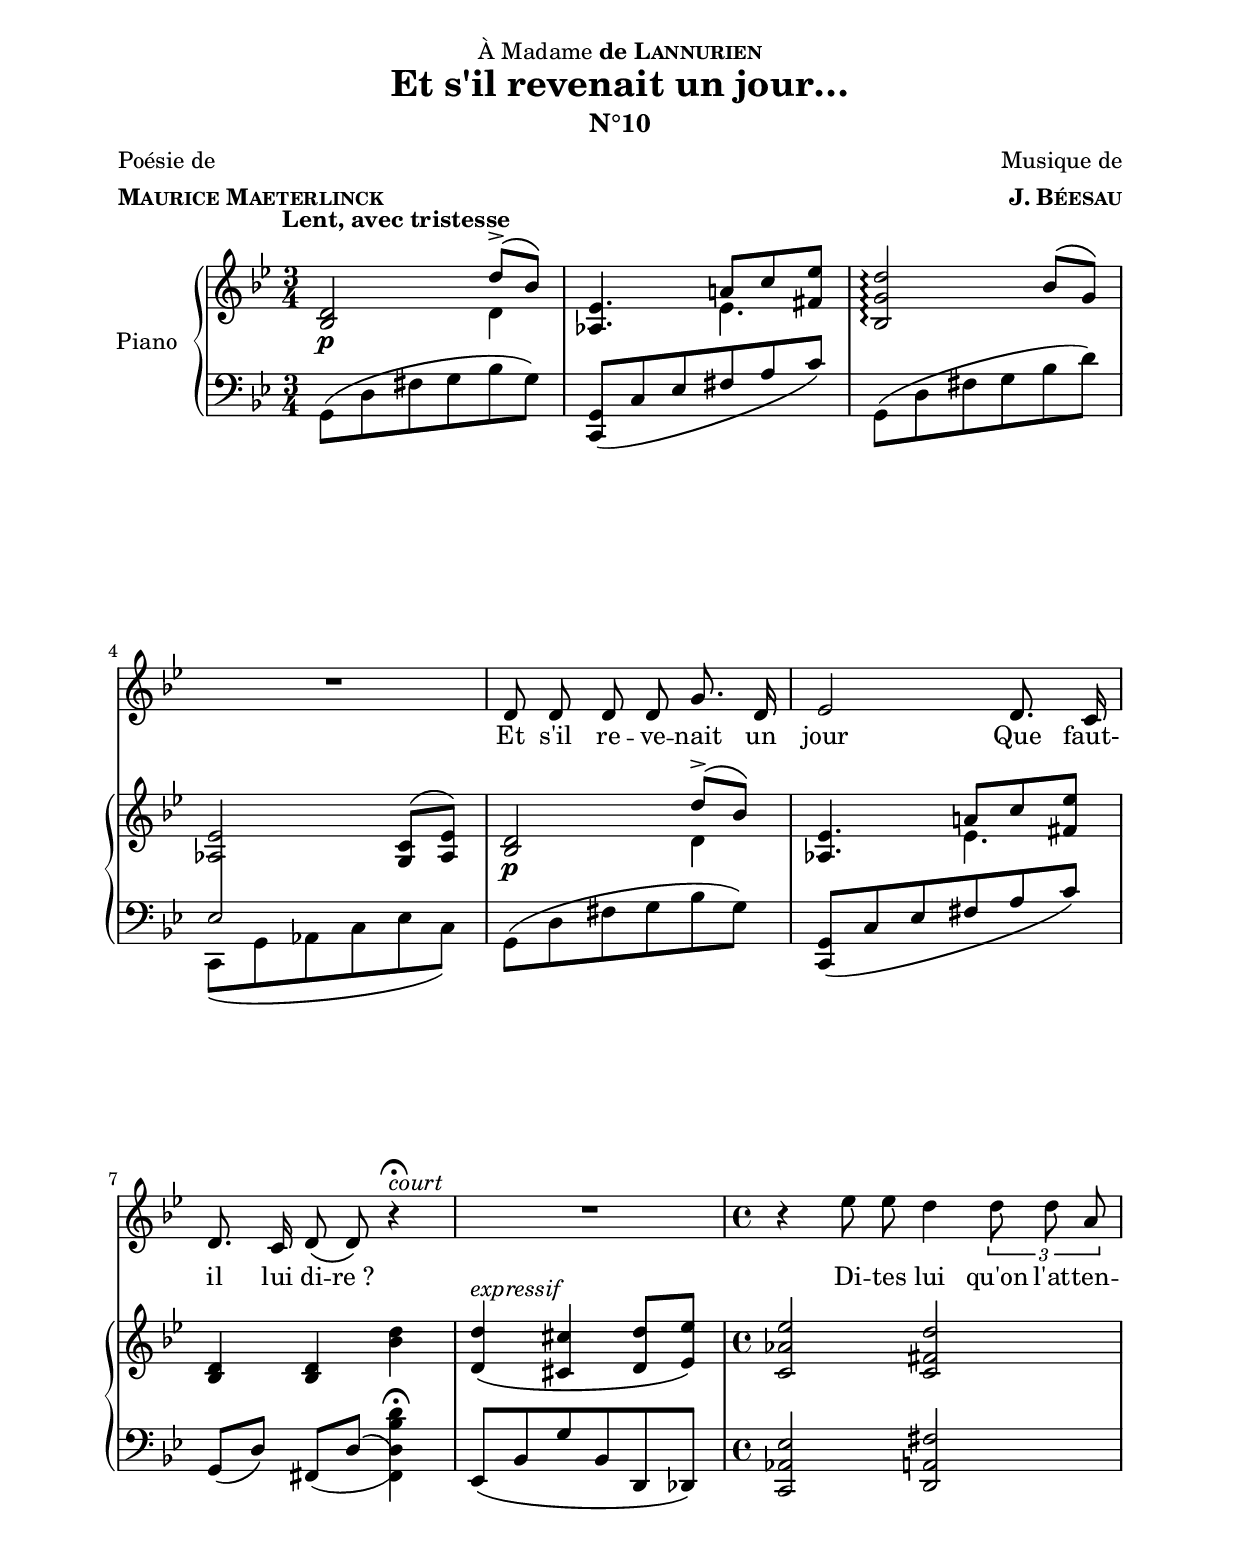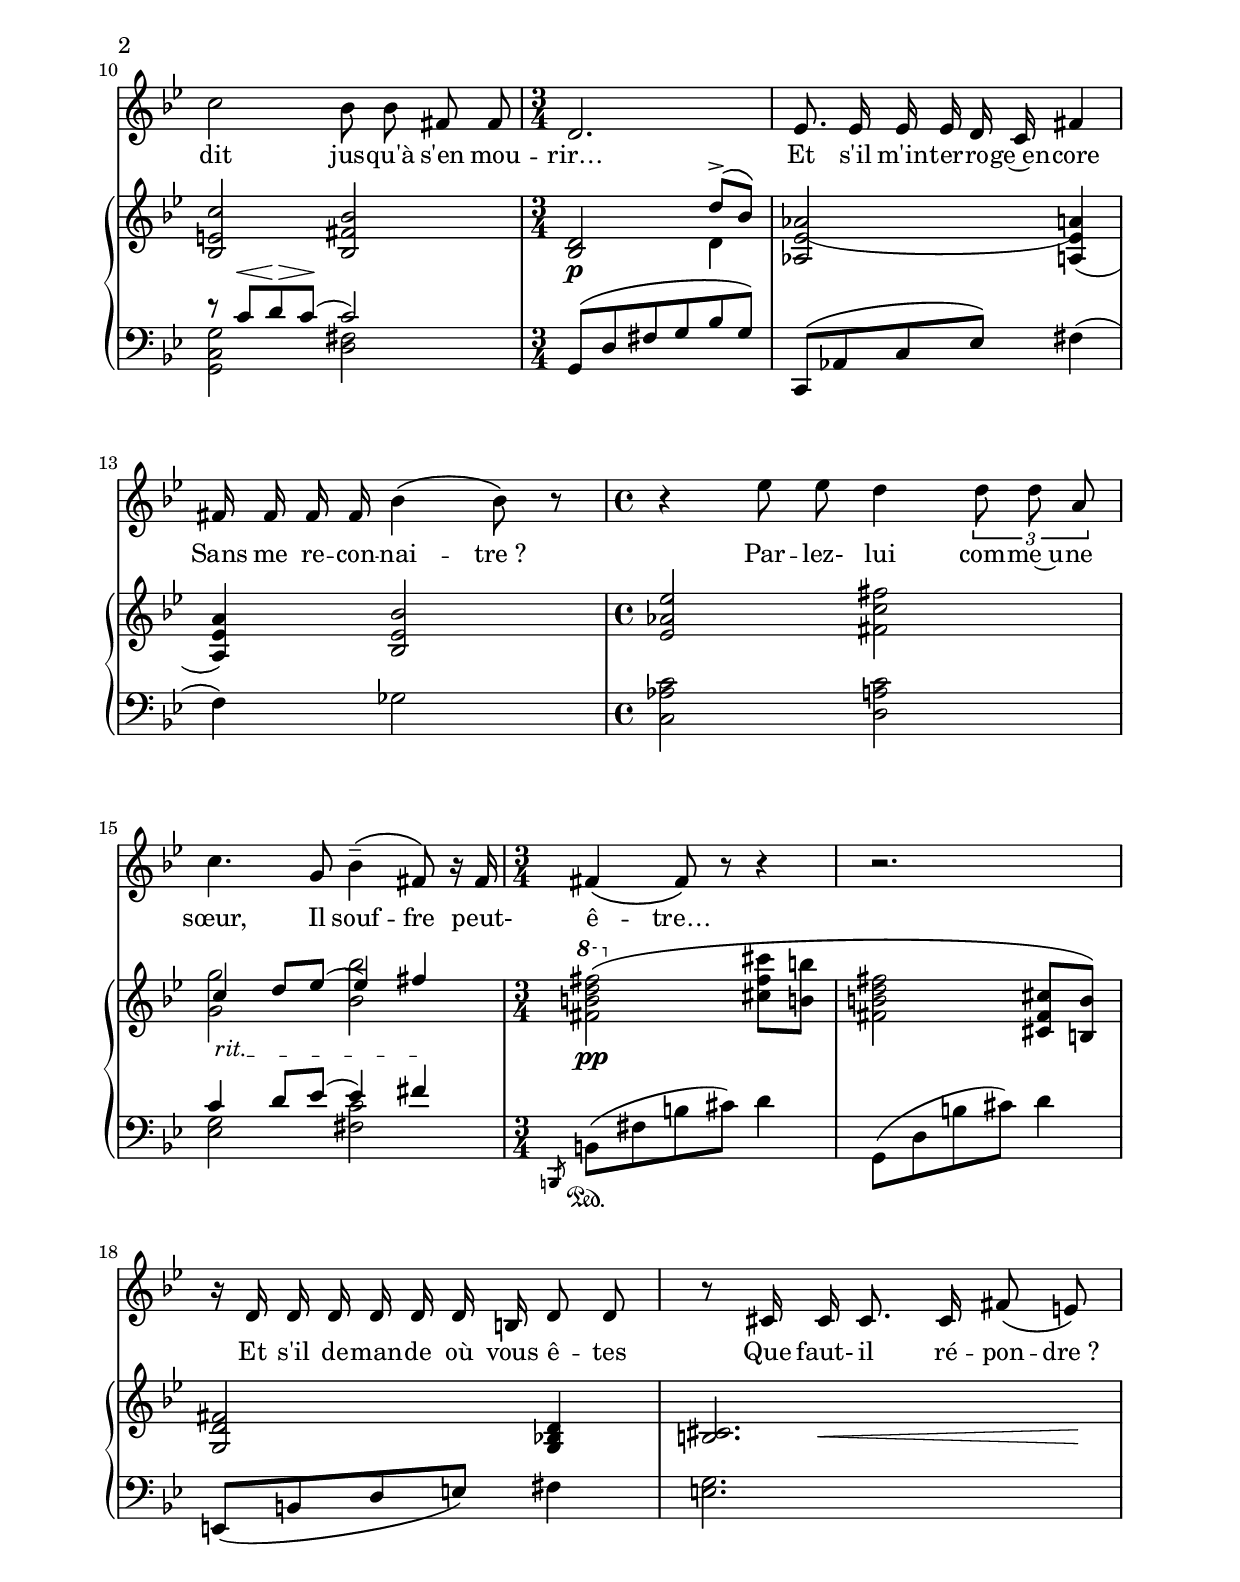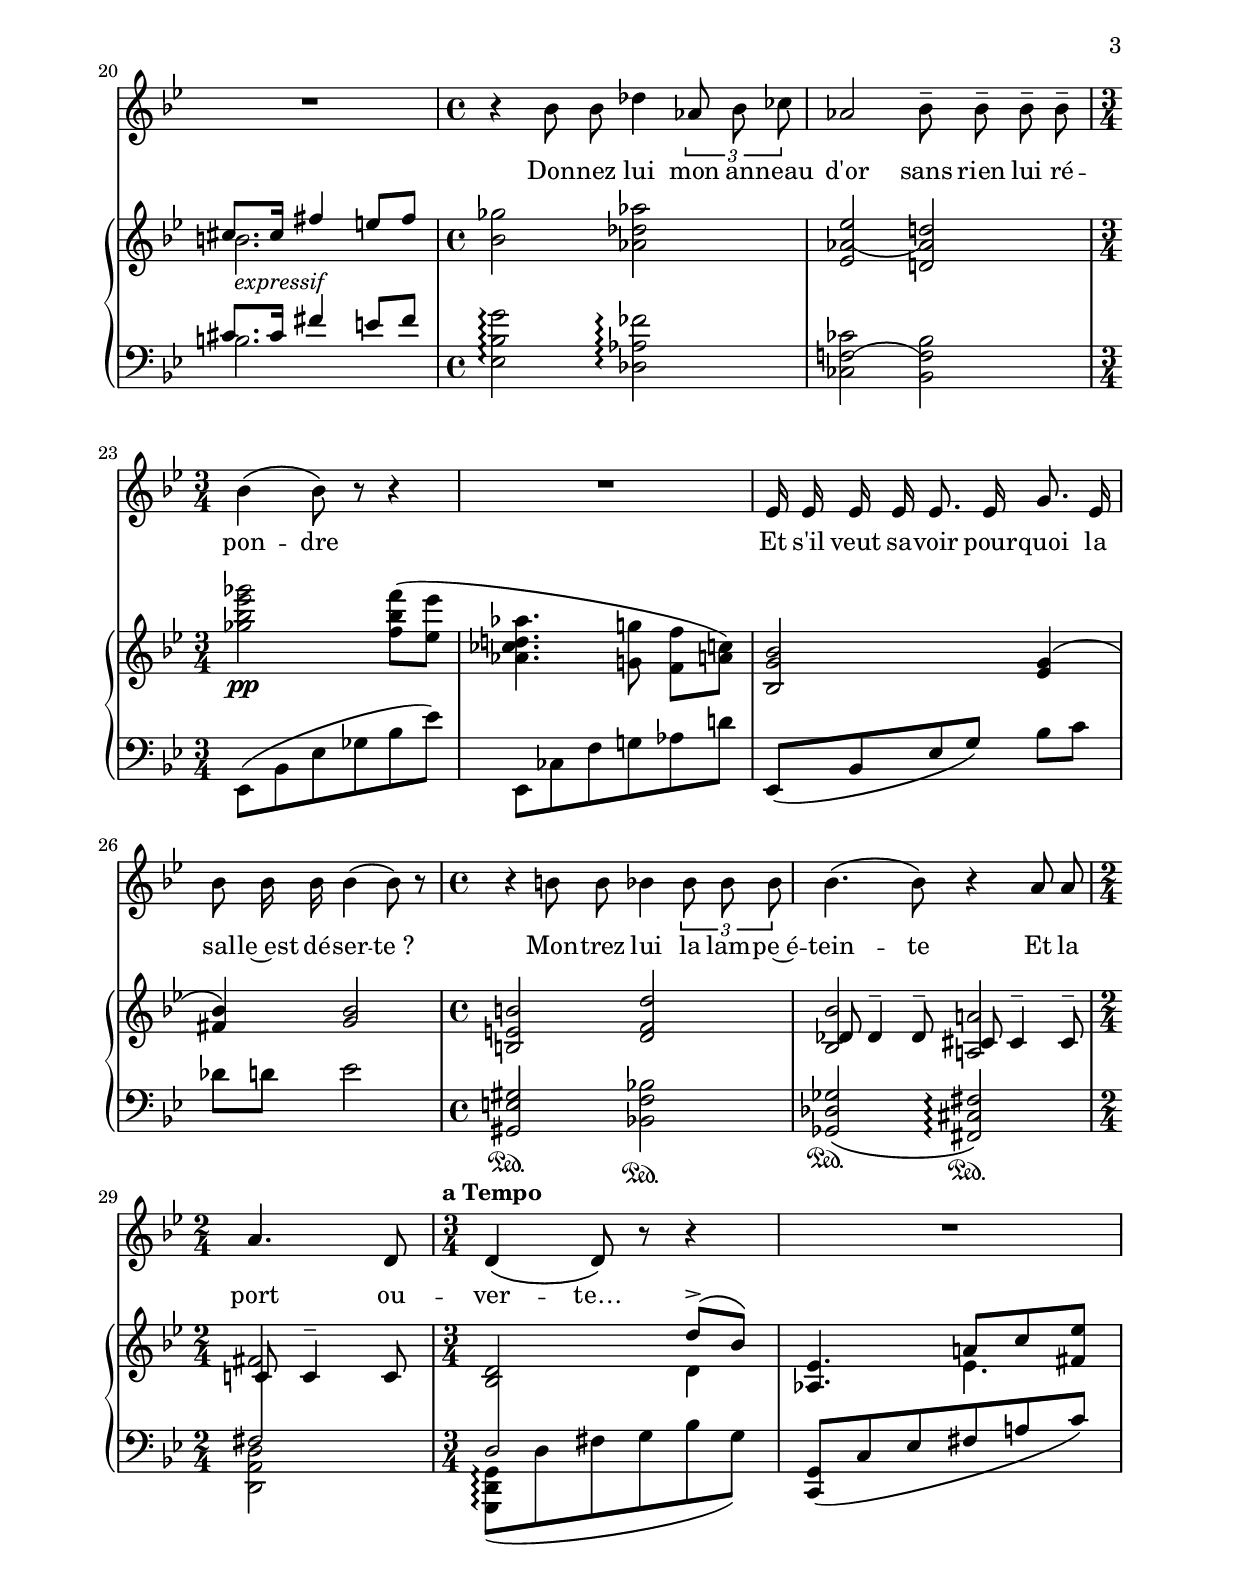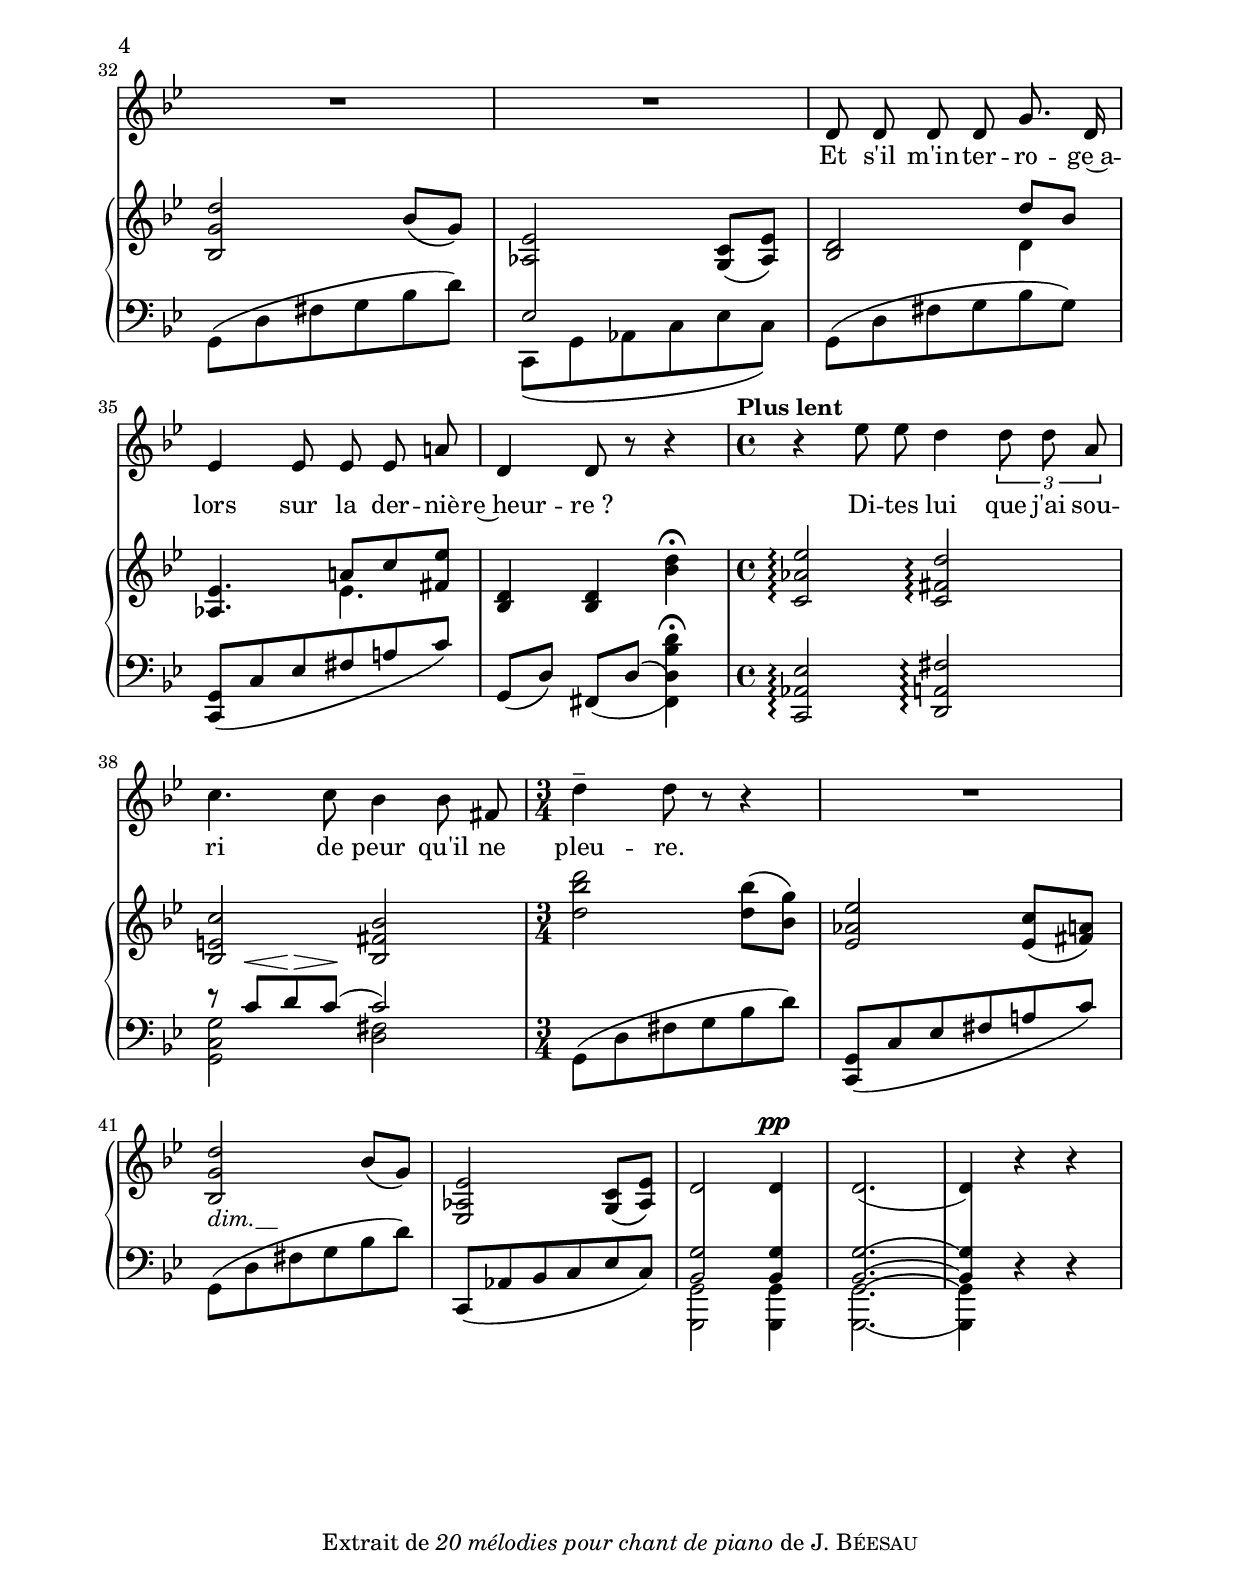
\version "2.22.0"
\language "english"
#(use-modules (ice-9 regex))
#(define-public string-upper-case #f)
#(define accented-char-upper-case? #f)
#(define accented-char-lower-case? #f)
#(let ((lower-case-accented-string "áàâäǎăāãåąæǣćĉčçďđðéèêëěĕēęəĝğģĥħíìîïǐĭīĩįĵķĺŀľļłńňñóòôöǒŏōõǫőøœŕřśŝšşťţþúùûüǔŭūųǘǜǚŵýŷÿȳźž")
(upper-case-accented-string "ÁÀÂÄǍĂĀÃÅĄÆǢĆĈČÇĎĐÐÉÈÊËĚĔĒĘƏĜĞĢĤĦÍÌÎÏǏĬĪĨĮĴĶĹĿĽĻŁŃŇÑÓÒÔÖǑŎŌÕǪŐØŒŔŘŚŜŠŞŤŢÞÚÙÛÜǓŬŪŲǗǛǙŴÝŶŸȲŹŽ"))
(define (group-by-2 chars result)
(if (or (null? chars) (null? (cdr chars)))
(reverse! result)
(group-by-2 (cddr chars)
(cons (string (car chars) (cadr chars))
result))))
(let ((lower-case-accented-chars
(group-by-2 (string->list lower-case-accented-string) (list)))
(upper-case-accented-chars
(group-by-2 (string->list upper-case-accented-string) (list))))
(set! string-upper-case
(lambda (str)
(define (replace-chars str froms tos)
(if (null? froms)
str
(replace-chars (regexp-substitute/global #f (car froms) str
'pre (car tos) 'post)
(cdr froms)
(cdr tos))))
(string-upcase (replace-chars str
lower-case-accented-chars
upper-case-accented-chars))))
(set! accented-char-upper-case?
(lambda (char1 char2)
(member (string char1 char2) upper-case-accented-chars string=?)))
(set! accented-char-lower-case?
(lambda (char1 char2)
(member (string char1 char2) lower-case-accented-chars string=?)))))

#(define-markup-command (smallCaps layout props text) (markup?)
(define (string-list->markup strings lower)
(let ((final-string (string-upper-case
(apply string-append (reverse strings)))))
(if lower
(markup #:fontsize -2 final-string)
final-string)))
(define (make-small-caps rest-chars currents current-is-lower prev-result)
(if (null? rest-chars)
(make-concat-markup (reverse! (cons (string-list->markup
currents current-is-lower)
prev-result)))
(let* ((ch1 (car rest-chars))
(ch2 (and (not (null? (cdr rest-chars))) (cadr rest-chars)))
(this-char-string (string ch1))
(is-lower (char-lower-case? ch1))
(next-rest-chars (cdr rest-chars)))
(cond ((and ch2 (accented-char-lower-case? ch1 ch2))
(set! this-char-string (string ch1 ch2))
(set! is-lower #t)
(set! next-rest-chars (cddr rest-chars)))
((and ch2 (accented-char-upper-case? ch1 ch2))
(set! this-char-string (string ch1 ch2))
(set! is-lower #f)
(set! next-rest-chars (cddr rest-chars))))
(if (or (and current-is-lower is-lower)
(and (not current-is-lower) (not is-lower)))
(make-small-caps next-rest-chars
(cons this-char-string currents)
is-lower
prev-result)
(make-small-caps next-rest-chars
(list this-char-string)
is-lower
(if (null? currents)
prev-result
(cons (string-list->markup
currents current-is-lower)
prev-result)))))))
(interpret-markup layout props
(if (string? text)
(make-small-caps (string->list text) (list) #f (list))
text)))

\paper {
  top-margin = 2 \cm
  bottom-margin = 2 \cm
  left-margin = 2 \cm
  right-margin = 2 \cm

  #(include-special-characters)
}
\header {
  dedication = \markup{\concat {"À Madame " \bold { "de L" \smallCaps "annurien" }}}
  title = "Et s'il revenait un jour…"
  subtitle = "N°10"
  composer = \markup { \right-column { "Musique de" \bold \concat { "J. B" \smallCaps éesau }}}
  poet = \markup { \column { "Poésie de" \bold \concat { M \smallCaps aurice " M" \smallCaps aeterlinck }}}
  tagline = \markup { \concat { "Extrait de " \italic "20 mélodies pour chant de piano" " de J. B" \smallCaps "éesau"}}
}
\score {
  <<
    \new Staff \with {
      instrumentName = "Chant"
    } {
      \clef treble
      \new Voice = "chant" {
        \relative c' { \autoBeamOff
          \key g \minor
          \time 3/4
          \tempo \markup { "Lent, avec tristesse"}
          R2.*3 \break
          R2. d8 d d d g8. d16 ef2 d8. c16 \break
          d8. c16 d8\( d\) r4\fermata^\markup{\italic court} R2. \time 4/4 r4 ef'8 ef d4 \tuplet 3/2 { d8 d a } \pageBreak
          c2 bf8 bf fs fs \time 3/4 d2. ef8. ef16 ef ef d c fs4 \break
          fs16 fs fs fs bf4 \(bf8\) r8 \time 4/4 r4 ef8 ef d4 \tuplet 3/2 { d8 d a} \break
          c4. g8 bf4--\( fs8\) r16 fs16 %{\time 3/4%} fs4\( fs8\) r8 r4 r2. \break
          r16 d16 d d d d d b d8 d r8 cs16 cs cs8. cs16 fs8\( e\) \pageBreak
          R2. \time 4/4 r4 bf'8 bf df4 \tuplet 3/2 { af8 bf cf } af2 bf8-- bf-- bf-- bf-- \time 3/4 \break
          bf4\( bf8\) r8 r4 R2. ef,16 ef ef ef ef8. ef16 g8. ef16 \break
          bf'8 bf16 bf bf4\( bf8\) r8 \time 4/4 r4 b8 b bf4 \tuplet 3/2 { bf8 bf bf } bf4.\( bf8\) r4 a8 a \time 2/4 \break
          a4. d,8 \time 3/4 d4\( d8\) r8 r4 R2. \pageBreak
          R2. R2. d8 d d d g8. d16 \break
          ef4 ef8 ef ef a! d,4 d8 r8 r4 \time 4/4 \tempo "Plus lent" r4 ef'8 ef d4 \tuplet 3/2 { d8 d a } \break
          c4. c8 bf4 bf8 fs \time 3/4 d'4-- d8 r8 r4 R2. \break
          R2. R2. R2. R2. R2.
        }
      }
    }
    \new Lyrics \lyricsto "chant" {
      Et s'il re -- ve -- nait un jour
      Que faut- il lui di -- re&nbsp;?
      Di -- tes lui qu'on l'at -- ten -- dit jus -- qu'à s'en mou -- rir…
      Et s'il m'in -- ter -- ro -- ge~en -- core
      Sans me re -- con -- nai -- tre&nbsp;?
      Par -- lez- lui com -- me~u -- ne sœur,
      Il souf -- fre peut- ê -- tre…
      Et s'il de -- man -- de où vous ê -- tes
      Que faut- il ré -- pon -- dre&nbsp;?
      Don -- nez lui mon an -- neau d'or
      sans rien lui ré -- pon -- dre
      Et s'il veut sa -- voir pour -- quoi
      la sal -- le~est dé -- ser -- te&nbsp;?
      Mon -- trez lui la lam -- pe~é -- tein -- te
      Et la port ou -- ver -- te…
      Et s'il m'in -- ter -- ro -- ge~a -- lors
      sur la der -- niè -- re~heur -- re&nbsp;?
      Di -- tes lui que j'ai sou -- ri
      de peur qu'il ne pleu -- re.
    }
    \new PianoStaff \with {
      instrumentName = "Piano"
    } <<
      \new Staff = "right" \with {
        midiInstrument = "acoustic grand"
      } {
        \clef treble
        <<
          \new Voice {
            \relative c' {
              \key g \minor
              \time 3/4
              % Page 1
              <<{\voiceOne <bf d>2\p d'8->\( bf\)} \new Voice {\voiceTwo s2 d,4}>>\oneVoice <<{\voiceOne <af ef'>4. a'!8 c <fs, ef'> } \new Voice{\voiceTwo s4. ef4.}>> <bf g' d'>2\arpeggio bf'8\( g\)
              <af, ef'>2 <g c>8\( <af ef'>\) <<{\voiceOne <bf d>2\p d'8->\( bf\)} \new Voice {\voiceTwo s2 d,4}>>\oneVoice <<{\voiceOne <af ef'>4. a'!8 c <fs, ef'> } \new Voice{\voiceTwo s4. ef4.}>>\oneVoice
              <bf d>4 <bf d> <bf' d> <d, d'>4\(^\markup{\italic expressif} <cs cs'>4 <d d'>8 <ef ef'>\) \time 4/4 <c af' ef'>2 <c fs d'>2
              % Page 2
              <bf e c'>2 <bf fs' bf>2 \time 3/4 <<{\voiceOne <bf d>2\p d'8->\( bf\)} \new Voice {\voiceTwo s2 d,4}>>\oneVoice <af ef'( af>2 <a ef') a>4(
              <a ef' a>4) <bf ef bf'>2 \time 4/4 <ef af ef'>2 <fs c' fs>
              \override TextSpanner.bound-details.left.text = "rit."
              <<{\voiceOne c'4_\startTextSpan d8 ef( ef4) fs4\stopTextSpan} \new Voice {\voiceTwo <g, g'>2 <bf bf'>2 } >>\oneVoice %{\time 3/4%} \ottava #1 <fs' b d fs>2\pp\( \ottava #0 <cs fs cs'>8 <b b'!> <fs b d fs>2 <cs fs cs'>8 <b b'>\)
              <g d' fs>2 <g bf! d>4 <<{\voiceOne <b cs>2.} {s8 s16 s\< s4 s8 s8\!}>>
              % Page 3
              <<{\voiceOne cs'8. cs16 fs4 e8 fs} \new Voice{\voiceTwo b,2._\markup{\italic expressif}}>> \oneVoice \time 4/4 <bf gf'>2 <af df af'> <ef af( ef'> <d! af') d!>2 %{\time 3/4%}
              <gf' bf ef gf>2\pp <f bf f'>8\( <ef ef'> <af, cf d! af'>4. <g! g'!>8 <f f'>[ <a c>]\) <bf, g' bf>2 \phrasingSlurUp <ef g>4\(
              <fs bf>4\) <g bf>2 <b, e b'>2 <d f d'> <<{\voiceThree df8 df4-- df8-- cs8 cs4-- cs8--} \new Voice {\voiceOne <bf bf'>2 <a! a'!>}>>
              <<{\voiceOne fs'2} \new Voice{\voiceThree \shiftOnnn c!8 c4^- c8}>> \tempo "a Tempo" %{ \time 3/4 %} <bf d>2 <<{\voiceOne d'8->\( bf\)} \new Voice {\voiceTwo d,4}>> <<{\voiceOne <af ef'>4. a'!8 c <fs, ef'> } \new Voice{\voiceTwo s4. ef4.}>>\oneVoice
              % Page 4
              <bf g' d'>2 bf'8\( g\) <af, ef'>2 <g c>8\( <af ef'>\) <<{\voiceOne <bf d>2 d'8 bf} \new Voice {\voiceTwo s2 d,4}>>\oneVoice
              <af ef'>4. <<{\voiceOne a'!8 c <fs, ef'>} \new Voice{\voiceTwo ef4.}>>\oneVoice <bf d>4 <bf d> <bf' d>\fermata <c, af' ef'>2\arpeggio <c fs d'>2\arpeggio
              <bf e c'>2 <bf fs' bf>2 %{\time 3/4%} <d' bf' d>2 <d bf'>8\( <bf g'>\) <ef, af ef'>2 <ef c'>8\( <fs a>\)
              <bf, g' d'>2_\markup{ \italic "dim.__ "} bf'8\( g\) <ef, af ef'>2 <g c>8\( <af ef'>\) d2 d4^\pp d2.( d4) r4 r4
            }
          }
        >>
      }
      \new Staff = "left" \with {
        midiInstrument = "acoustic grand"
      } {
        \clef bass
        <<
          \new Voice {
            \relative f, {
              \key g \minor
              \time 3/4
              % Page 1
              g8\( d' fs g bf g\) <c,, g'>8\( c' ef fs a c\) g,8\( d' fs g bf d\)
              <<{\voiceOne \crossStaff ef,2} \new Voice { \voiceTwo c,8\( g' af c ef c\)}>>\oneVoice g8\( d' fs g bf g\) <g, c,>8\( c ef fs a c\)
              g,8\([ d']\) \slurDown fs,8([ d'\(] <fs,) d'\) bf' d>4\fermata
              ef8\( bf' g' bf, d, df\) \time 4/4 <c af' ef'>2 <d a' fs'>2
              % Page 2
              <<{\voiceOne r8 c''^\< d\!^\> c\!( c2)} \new Voice {\voiceTwo <g, c g'>2 <d' fs>}>> \oneVoice \time 3/4 \voiceOne g,8\( d' fs g bf g\) c,,8\( af' c ef\) \voiceTwo \slurUp fs4(
              f4) gf2 \time 4/4 <c, af' c>2 <d a' c>
              <<{\voiceOne c'4 d8 ef( ef4) fs4} \new Voice {\voiceTwo <ef, g>2 <fs c'>2}>>\oneVoice \time 3/4 \slashedGrace b,,8 b'8\sustainOn\( fs' b cs\) d4 g,,8\( d' b' cs\) d4
              e,,8\( b' d e\) fs4 <e g>2.
              % Page 3
              <<{\voiceOne cs'8. cs16 fs4 e8 fs} \new Voice{\voiceTwo b,2.}>> \oneVoice %{\time 4/4%} <ef, bf' g'>2\arpeggio <df af' ff'>2\arpeggio <cf f!( cf'>2 <bf f') bf> %{\time 3/4%}
              ef,8\( bf' ef gf bf ef\) ef,,8 cf' f g! af d! ef,,8[\( bf' ef g\)] bf[ c]
              df d ef2 %{ \time 4/4 %} <gs,, e' gs>2\sustainOn <bf! f' bf!>2\sustainOn <gf df' gf>2\sustainOn\( <fs cs' fs>2\sustainOn\arpeggio\)
              <<{\voiceOne \autoBeamOff \crossStaff {fs'2 d2} \autoBeamOn} \new Voice {\voiceTwo <d, a' d>2 <g, d' g>8\arpeggio\( d'' fs g bf g\)}>>\oneVoice <c,, g'>8\( c' ef fs a! c\)
              % Page 4
              g,8\( d' fs g bf d\) <<{\voiceOne \crossStaff ef,2} \new Voice { \voiceTwo c,8\( g' af c ef c\)}>>\oneVoice g8\( d' fs g bf g\)
              <c,, g'>8\( c' ef fs a! c\) g,8\([ d']\) \slurDown fs,8([ d'\(] <fs,) d'\) bf' d>4\fermata <c af' ef'>2\arpeggio <d a' fs'>2\arpeggio
              <<{\voiceOne r8 c''^\< d\!^\> c\!( c2)} \new Voice {\voiceTwo <g, c g'>2 <d' fs>}>> \oneVoice g,8\( d' fs g bf d\) <c,, g'>8\( c' ef fs a! c\)
              g,8\( d' fs g bf d\) c,,8\( af' bf c ef c\) \autoBeamOff <<{ \voiceOne \crossStaff {<bf g'>2 <bf g'>4 <bf( g'\(>2. <bf) g'\)>4} } \new Voice {\voiceTwo <g, g'>2 <g g'>4  \phrasingSlurUp <g( g'\(>2. <g) g'\)>4)}>>\oneVoice r4 r4
            }
          }
        >>
      }
    >>
  >>
  \layout {
    \context {
      \Staff \RemoveEmptyStaves
      \override VerticalAxisGroup.remove-first = ##t
    }
    \context {
      \PianoStaff
      \consists #Span_stem_engraver
    }
  }
}
